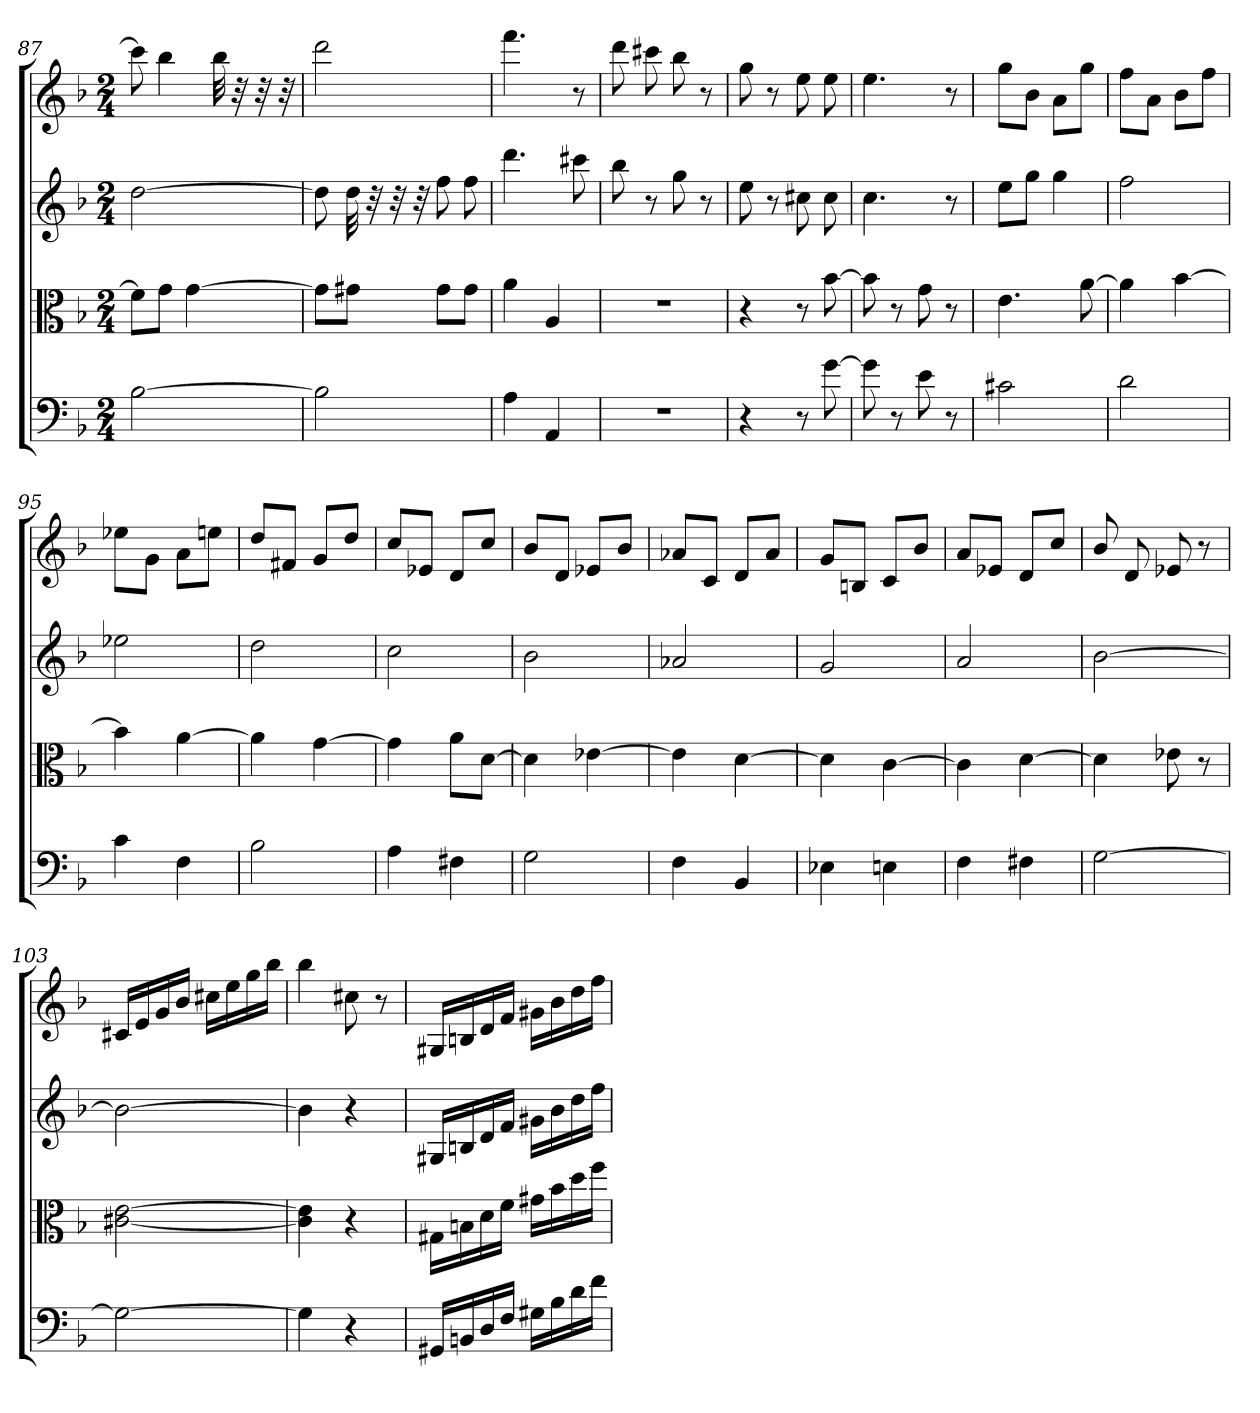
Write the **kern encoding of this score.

**kern	**kern	**kern	**kern
*part4	*part3	*part2	*part1
*staff4	*staff3	*staff2	*staff1
*clefF4	*clefC3	*clefG2	*clefG2
*k[b-]	*k[b-]	*k[b-]	*k[b-]
*d:	*d:	*d:	*d:
*M2/4	*M2/4	*M2/4	*M2/4
=87	=87	=87	=87
[2B-\	8f#\L]	[2dd\	8ccc\]
.	8g\J	.	4bb-\
.	[4g\	.	.
.	.	.	32bb-\
.	.	.	32r
.	.	.	32r
.	.	.	32r
=88	=88	=88	=88
2B-\]	8g\L]	8dd\]	2ddd\
.	8g#X\J	32dd\	.
.	.	32r	.
.	.	32r	.
.	.	32r	.
.	8g#\L	8ff\	.
.	8g#\J	8ff\	.
=89	=89	=89	=89
4A\	4a\	4.ddd\	4.fff\
4AA/	4A/	.	.
.	.	8ccc#X\	8r
=90	=90	=90	=90
2r	2r	8bb-\	8ddd\
.	.	8r	8ccc#X\
.	.	8gg\	8bb-\
.	.	8r	8r
=91	=91	=91	=91
4r	4r	8ee\	8gg\
.	.	8r	8r
8r	8r	8cc#X\	8ee\
[8g\	[8b-\	8cc#\	8ee\
=92	=92	=92	=92
8g\]	8b-\]	4.cc\	4.ee\
8r	8r	.	.
8e\	8g\	.	.
8r	8r	8r	8r
=93	=93	=93	=93
2c#X\	4.e\	8ee\L	8gg\L
.	.	8gg\J	8b-\J
.	.	4gg\	8a\L
.	[8a\	.	8gg\J
=94	=94	=94	=94
2d\	4a\]	2ff\	8ff\L
.	.	.	8a\J
.	[4b-\	.	8b-\L
.	.	.	8ff\J
=95	=95	=95	=95
4c\	4b-\]	2ee-X\	8ee-X\L
.	.	.	8g\J
4F\	[4a\	.	8a\L
.	.	.	8een\J
=96	=96	=96	=96
2B-\	4a\]	2dd\	8dd/L
.	.	.	8f#X/J
.	[4g\	.	8g/L
.	.	.	8dd/J
=97	=97	=97	=97
4A\	4g\]	2cc\	8cc/L
.	.	.	8e-X/J
4F#X\	8a\L	.	8d/L
.	[8d\J	.	8cc/J
=98	=98	=98	=98
2G\	4d\]	2b-\	8b-/L
.	.	.	8d/J
.	[4e-X\	.	8e-X/L
.	.	.	8b-/J
=99	=99	=99	=99
4F\	4e-\]	2a-X/	8a-X/L
.	.	.	8c/J
4BB-/	[4d\	.	8d/L
.	.	.	8a-/J
=100	=100	=100	=100
4E-X\	4d\]	2g/	8g/L
.	.	.	8Bn/J
4En\	[4c\	.	8c/L
.	.	.	8b-/J
=101	=101	=101	=101
4F\	4c\]	2a/	8a/L
.	.	.	8e-X/J
4F#X\	[4d\	.	8d/L
.	.	.	8cc/J
=102	=102	=102	=102
[2G\	4d\]	[2b-\	8b-/
.	.	.	8d/
.	8e-X\	.	8e-X/
.	8r	.	8r
=103	=103	=103	=103
2G\_	[2c#X\ [2e\	2b-\_	16c#X/LL
.	.	.	16e/
.	.	.	16g/
.	.	.	16b-/JJ
.	.	.	16cc#X\LL
.	.	.	16ee\
.	.	.	16gg\
.	.	.	16bb-\JJ
=104	=104	=104	=104
4G\]	4c#]\ 4e]\	4b-\]	4bb-\
4r	4r	4r	8cc#X\
.	.	.	8r
=105	=105	=105	=105
16GG#X/LL	16G#X\LL	16G#X/LL	16G#X/LL
16BBn/	16Bn\	16Bn/	16Bn/
16D/	16d\	16d/	16d/
16F/JJ	16f\JJ	16f/JJ	16f/JJ
16G#X\LL	16g#X\LL	16g#X\LL	16g#X\LL
16B-\	16b-\	16b-\	16b-\
16d\	16dd\	16dd\	16dd\
16f\JJ	16ff\JJ	16ff\JJ	16ff\JJ
=	=	=	=
*-	*-	*-	*-
